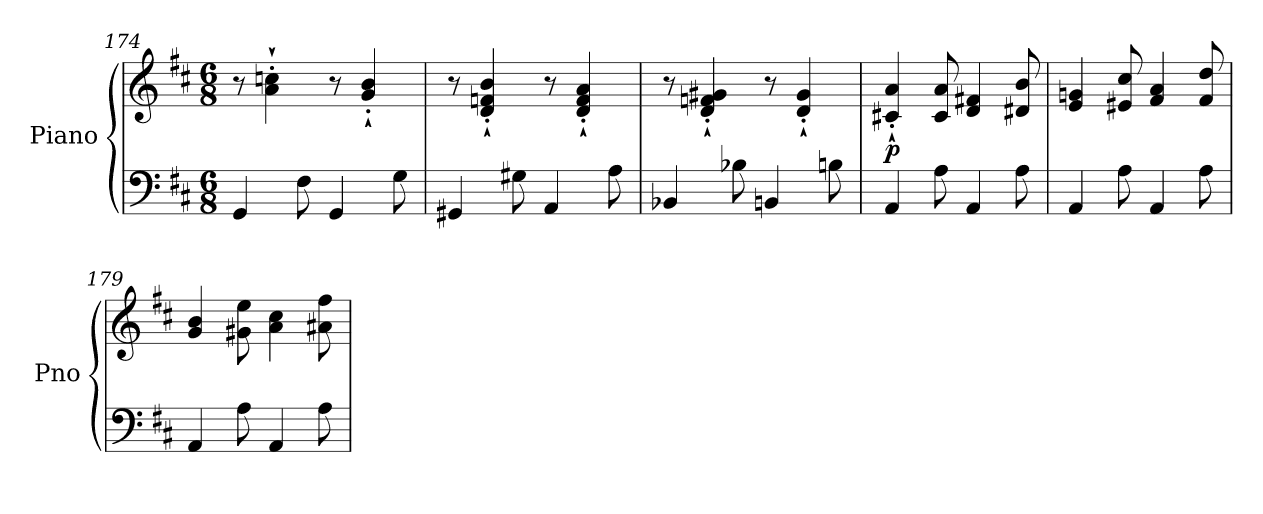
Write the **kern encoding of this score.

**kern	**kern	**dynam
*part1	*part1	*part1
*staff2	*staff1	*staff1/2
*I"Piano	*	*
*I'Pno	*	*
*clefF4	*clefG2	*
*k[f#c#]	*k[f#c#]	*
*M6/8	*M6/8	*
=174	=174	=174
4GG/	8r	.
.	4a\`' 4ccn\`'	.
8F#\	.	.
4GG/	8r	.
.	4g/`' 4b/`'	.
8G\	.	.
=175	=175	=175
4GG#X/	8r	.
.	4d/`' 4fn/`' 4b/`'	.
8G#X\	.	.
4AA/	8r	.
!	!	!LO:DY:b
.	4d/`' 4f/`' 4a/`'	other-dynamics
8A\	.	.
=176	=176	=176
4BB-X/	8r	.
.	4d/`' 4fn/`' 4g#X/`'	.
8B-X\	.	.
4BBn/	8r	.
.	4d/`' 4g#/`'	.
8Bn\	.	.
=177	=177	=177
!	!	!LO:DY:b
4AA/	4c#X/`' 4a/`'	p
8A\	8c#/ 8a/	.
!	!	!LO:DY:b
4AA/	4d/ 4f#X/	other-dynamics
8A\	8d#X/ 8b/	.
=178	=178	=178
4AA/	4e/ 4gn/	.
8A\	8e#X/ 8cc#/	.
4AA/	4f#/ 4a/	.
8A\	8f#/ 8dd/	.
!!LO:LB:g=z
=179	=179	=179
4AA/	4g/ 4b/	.
8A\	8g#X\ 8ee\	.
4AA/	4a\ 4cc#\	.
8A\	8a#X\ 8ff#\	.
=	=	=
*-	*-	*-
